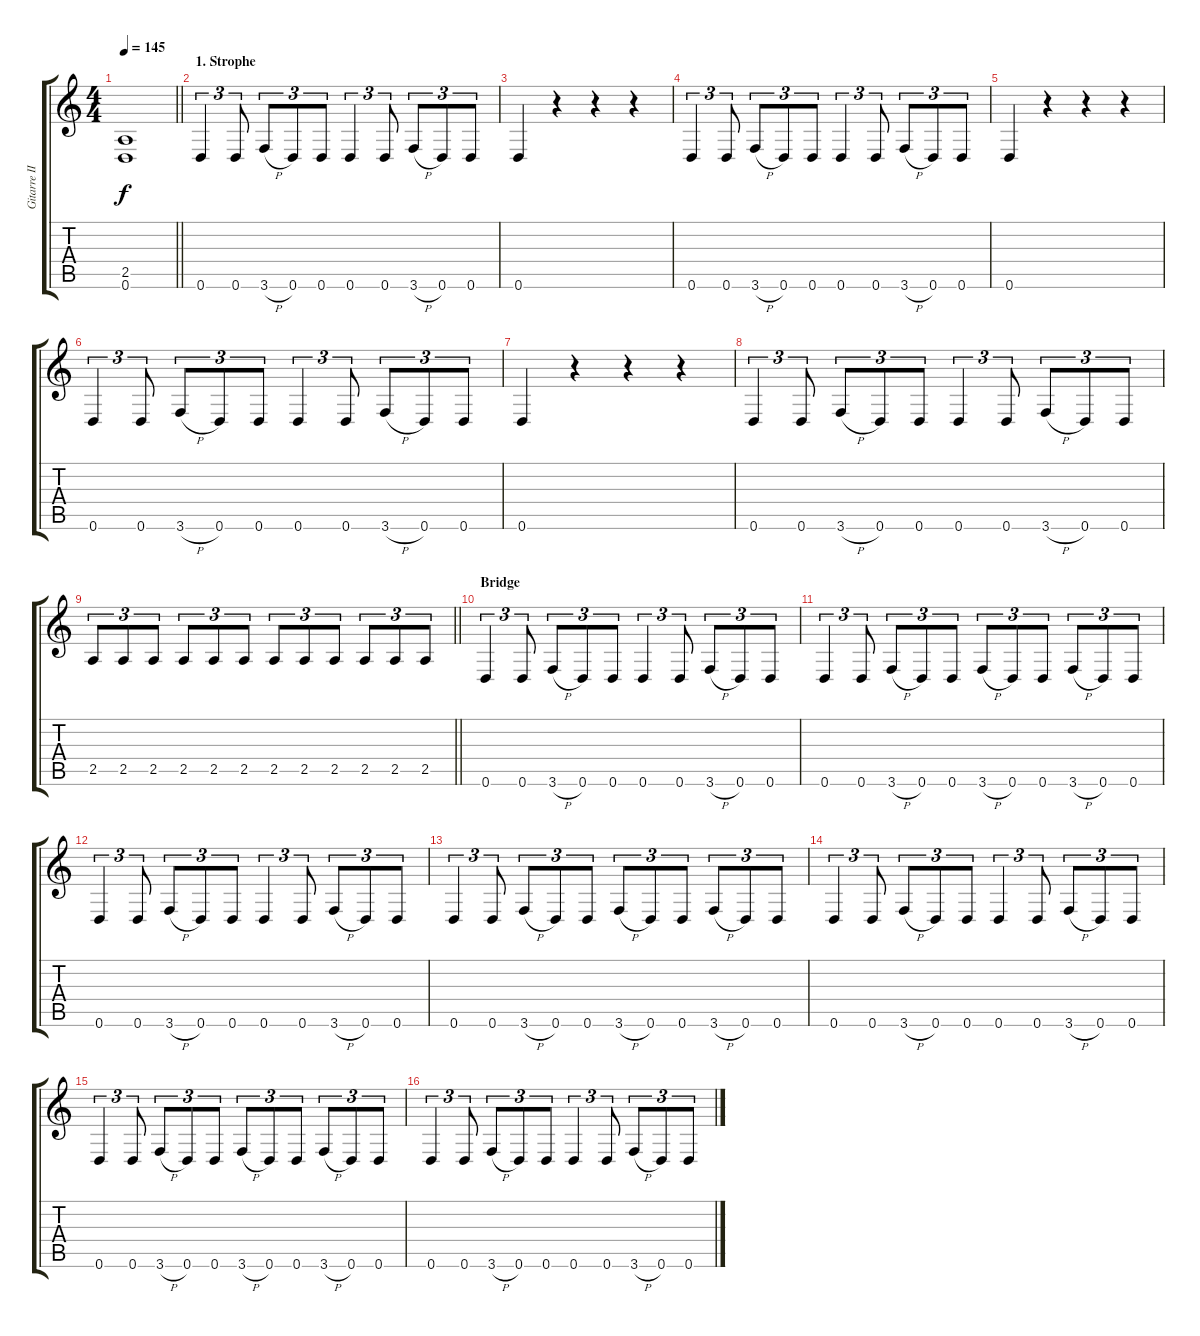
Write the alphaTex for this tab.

\track ("Gitarre II" "Gitarre II") {instrument distortionguitar}
\staff {score tabs}
\tuning (D4 A3 F3 C3 G2 D2) {hide}
\ts (4 4)
\tempo 145
\clef g2
\barLineRight lightlight
\ks c
(2.5{t} 0.6{t}).1{dy f} |
\section ("" "1. Strophe")
0.6.4{tu (3 2)} 0.6.8{tu (3 2)} 3.6{h}.8{tu (3 2)} 0.6.8{tu (3 2)} 0.6.8{tu (3 2)} 0.6.4{tu (3 2)} 0.6.8{tu (3 2)} 3.6{h}.8{tu (3 2)} 0.6.8{tu (3 2)} 0.6.8{tu (3 2)} |
0.6.4 r.4 r.4 r.4 |
0.6.4{tu (3 2)} 0.6.8{tu (3 2)} 3.6{h}.8{tu (3 2)} 0.6.8{tu (3 2)} 0.6.8{tu (3 2)} 0.6.4{tu (3 2)} 0.6.8{tu (3 2)} 3.6{h}.8{tu (3 2)} 0.6.8{tu (3 2)} 0.6.8{tu (3 2)} |
0.6.4 r.4 r.4 r.4 |
0.6.4{tu (3 2)} 0.6.8{tu (3 2)} 3.6{h}.8{tu (3 2)} 0.6.8{tu (3 2)} 0.6.8{tu (3 2)} 0.6.4{tu (3 2)} 0.6.8{tu (3 2)} 3.6{h}.8{tu (3 2)} 0.6.8{tu (3 2)} 0.6.8{tu (3 2)} |
0.6.4 r.4 r.4 r.4 |
0.6.4{tu (3 2)} 0.6.8{tu (3 2)} 3.6{h}.8{tu (3 2)} 0.6.8{tu (3 2)} 0.6.8{tu (3 2)} 0.6.4{tu (3 2)} 0.6.8{tu (3 2)} 3.6{h}.8{tu (3 2)} 0.6.8{tu (3 2)} 0.6.8{tu (3 2)} |
\barLineRight lightlight
2.5.8{tu (3 2)} 2.5.8{tu (3 2)} 2.5.8{tu (3 2)} 2.5.8{tu (3 2)} 2.5.8{tu (3 2)} 2.5.8{tu (3 2)} 2.5.8{tu (3 2)} 2.5.8{tu (3 2)} 2.5.8{tu (3 2)} 2.5.8{tu (3 2)} 2.5.8{tu (3 2)} 2.5.8{tu (3 2)} |
\section ("" "Bridge")
0.6.4{tu (3 2)} 0.6.8{tu (3 2)} 3.6{h}.8{tu (3 2)} 0.6.8{tu (3 2)} 0.6.8{tu (3 2)} 0.6.4{tu (3 2)} 0.6.8{tu (3 2)} 3.6{h}.8{tu (3 2)} 0.6.8{tu (3 2)} 0.6.8{tu (3 2)} |
0.6.4{tu (3 2)} 0.6.8{tu (3 2)} 3.6{h}.8{tu (3 2)} 0.6.8{tu (3 2)} 0.6.8{tu (3 2)} 3.6{h}.8{tu (3 2)} 0.6.8{tu (3 2)} 0.6.8{tu (3 2)} 3.6{h}.8{tu (3 2)} 0.6.8{tu (3 2)} 0.6.8{tu (3 2)} |
0.6.4{tu (3 2)} 0.6.8{tu (3 2)} 3.6{h}.8{tu (3 2)} 0.6.8{tu (3 2)} 0.6.8{tu (3 2)} 0.6.4{tu (3 2)} 0.6.8{tu (3 2)} 3.6{h}.8{tu (3 2)} 0.6.8{tu (3 2)} 0.6.8{tu (3 2)} |
0.6.4{tu (3 2)} 0.6.8{tu (3 2)} 3.6{h}.8{tu (3 2)} 0.6.8{tu (3 2)} 0.6.8{tu (3 2)} 3.6{h}.8{tu (3 2)} 0.6.8{tu (3 2)} 0.6.8{tu (3 2)} 3.6{h}.8{tu (3 2)} 0.6.8{tu (3 2)} 0.6.8{tu (3 2)} |
0.6.4{tu (3 2)} 0.6.8{tu (3 2)} 3.6{h}.8{tu (3 2)} 0.6.8{tu (3 2)} 0.6.8{tu (3 2)} 0.6.4{tu (3 2)} 0.6.8{tu (3 2)} 3.6{h}.8{tu (3 2)} 0.6.8{tu (3 2)} 0.6.8{tu (3 2)} |
0.6.4{tu (3 2)} 0.6.8{tu (3 2)} 3.6{h}.8{tu (3 2)} 0.6.8{tu (3 2)} 0.6.8{tu (3 2)} 3.6{h}.8{tu (3 2)} 0.6.8{tu (3 2)} 0.6.8{tu (3 2)} 3.6{h}.8{tu (3 2)} 0.6.8{tu (3 2)} 0.6.8{tu (3 2)} |
0.6.4{tu (3 2)} 0.6.8{tu (3 2)} 3.6{h}.8{tu (3 2)} 0.6.8{tu (3 2)} 0.6.8{tu (3 2)} 0.6.4{tu (3 2)} 0.6.8{tu (3 2)} 3.6{h}.8{tu (3 2)} 0.6.8{tu (3 2)} 0.6.8{tu (3 2)}
